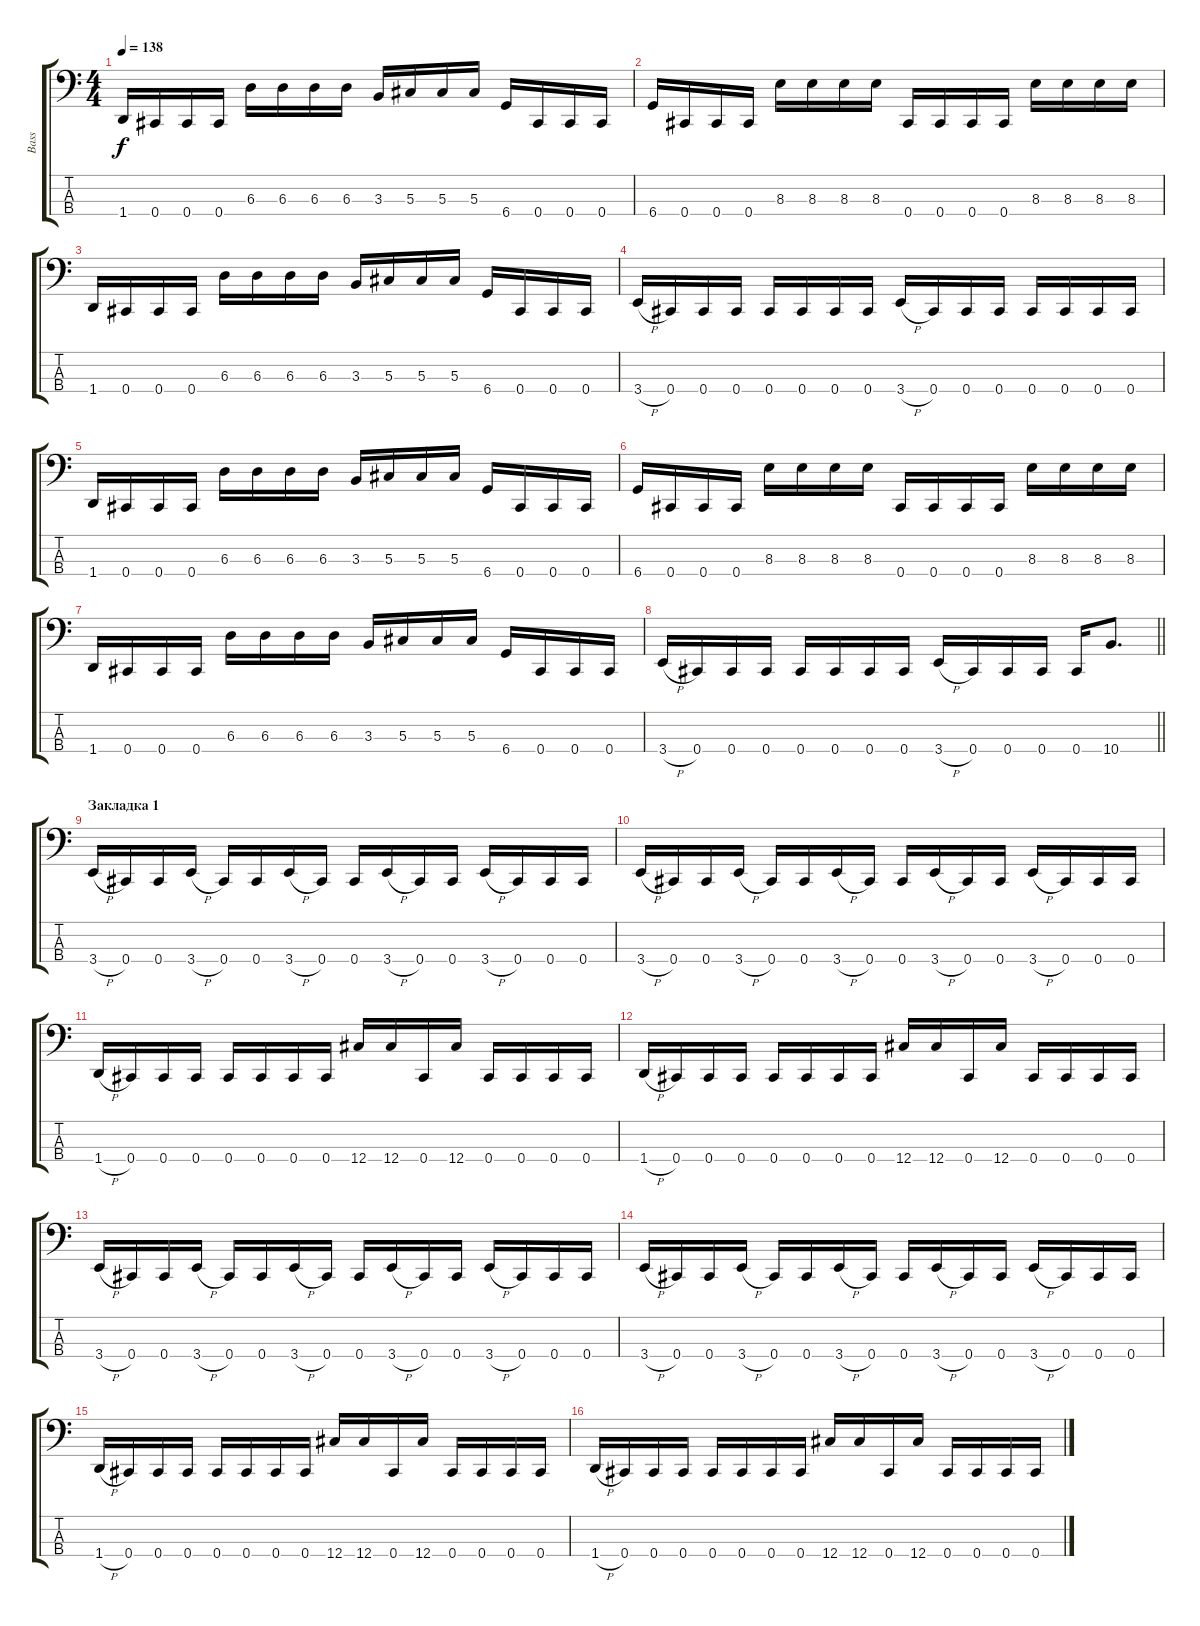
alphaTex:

\track ("Bass" "Bass") {instrument electricbasspick}
\staff {score tabs}
\tuning (Gb2 Db2 Ab1 Db1) {hide}
\ts (4 4)
\tempo 138
\clef f4
\ks c
1.4.16{dy f} 0.4.16 0.4.16 0.4.16 6.3.16 6.3.16 6.3.16 6.3.16 3.3.16 5.3.16 5.3.16 5.3.16 6.4.16 0.4.16 0.4.16 0.4.16 |
6.4.16 0.4.16 0.4.16 0.4.16 8.3.16 8.3.16 8.3.16 8.3.16 0.4.16 0.4.16 0.4.16 0.4.16 8.3.16 8.3.16 8.3.16 8.3.16 |
1.4.16 0.4.16 0.4.16 0.4.16 6.3.16 6.3.16 6.3.16 6.3.16 3.3.16 5.3.16 5.3.16 5.3.16 6.4.16 0.4.16 0.4.16 0.4.16 |
3.4{h}.16 0.4.16 0.4.16 0.4.16 0.4.16 0.4.16 0.4.16 0.4.16 3.4{h}.16 0.4.16 0.4.16 0.4.16 0.4.16 0.4.16 0.4.16 0.4.16 |
1.4.16 0.4.16 0.4.16 0.4.16 6.3.16 6.3.16 6.3.16 6.3.16 3.3.16 5.3.16 5.3.16 5.3.16 6.4.16 0.4.16 0.4.16 0.4.16 |
6.4.16 0.4.16 0.4.16 0.4.16 8.3.16 8.3.16 8.3.16 8.3.16 0.4.16 0.4.16 0.4.16 0.4.16 8.3.16 8.3.16 8.3.16 8.3.16 |
1.4.16 0.4.16 0.4.16 0.4.16 6.3.16 6.3.16 6.3.16 6.3.16 3.3.16 5.3.16 5.3.16 5.3.16 6.4.16 0.4.16 0.4.16 0.4.16 |
\barLineRight lightlight
3.4{h}.16 0.4.16 0.4.16 0.4.16 0.4.16 0.4.16 0.4.16 0.4.16 3.4{h}.16 0.4.16 0.4.16 0.4.16 0.4.16 10.4.8{d} |
\section ("" "Закладка 1")
3.4{h}.16 0.4.16 0.4.16 3.4{h}.16 0.4.16 0.4.16 3.4{h}.16 0.4.16 0.4.16 3.4{h}.16 0.4.16 0.4.16 3.4{h}.16 0.4.16 0.4.16 0.4.16 |
3.4{h}.16 0.4.16 0.4.16 3.4{h}.16 0.4.16 0.4.16 3.4{h}.16 0.4.16 0.4.16 3.4{h}.16 0.4.16 0.4.16 3.4{h}.16 0.4.16 0.4.16 0.4.16 |
1.4{h}.16 0.4.16 0.4.16 0.4.16 0.4.16 0.4.16 0.4.16 0.4.16 12.4.16 12.4.16 0.4.16 12.4.16 0.4.16 0.4.16 0.4.16 0.4.16 |
1.4{h}.16 0.4.16 0.4.16 0.4.16 0.4.16 0.4.16 0.4.16 0.4.16 12.4.16 12.4.16 0.4.16 12.4.16 0.4.16 0.4.16 0.4.16 0.4.16 |
3.4{h}.16 0.4.16 0.4.16 3.4{h}.16 0.4.16 0.4.16 3.4{h}.16 0.4.16 0.4.16 3.4{h}.16 0.4.16 0.4.16 3.4{h}.16 0.4.16 0.4.16 0.4.16 |
3.4{h}.16 0.4.16 0.4.16 3.4{h}.16 0.4.16 0.4.16 3.4{h}.16 0.4.16 0.4.16 3.4{h}.16 0.4.16 0.4.16 3.4{h}.16 0.4.16 0.4.16 0.4.16 |
1.4{h}.16 0.4.16 0.4.16 0.4.16 0.4.16 0.4.16 0.4.16 0.4.16 12.4.16 12.4.16 0.4.16 12.4.16 0.4.16 0.4.16 0.4.16 0.4.16 |
1.4{h}.16 0.4.16 0.4.16 0.4.16 0.4.16 0.4.16 0.4.16 0.4.16 12.4.16 12.4.16 0.4.16 12.4.16 0.4.16 0.4.16 0.4.16 0.4.16
